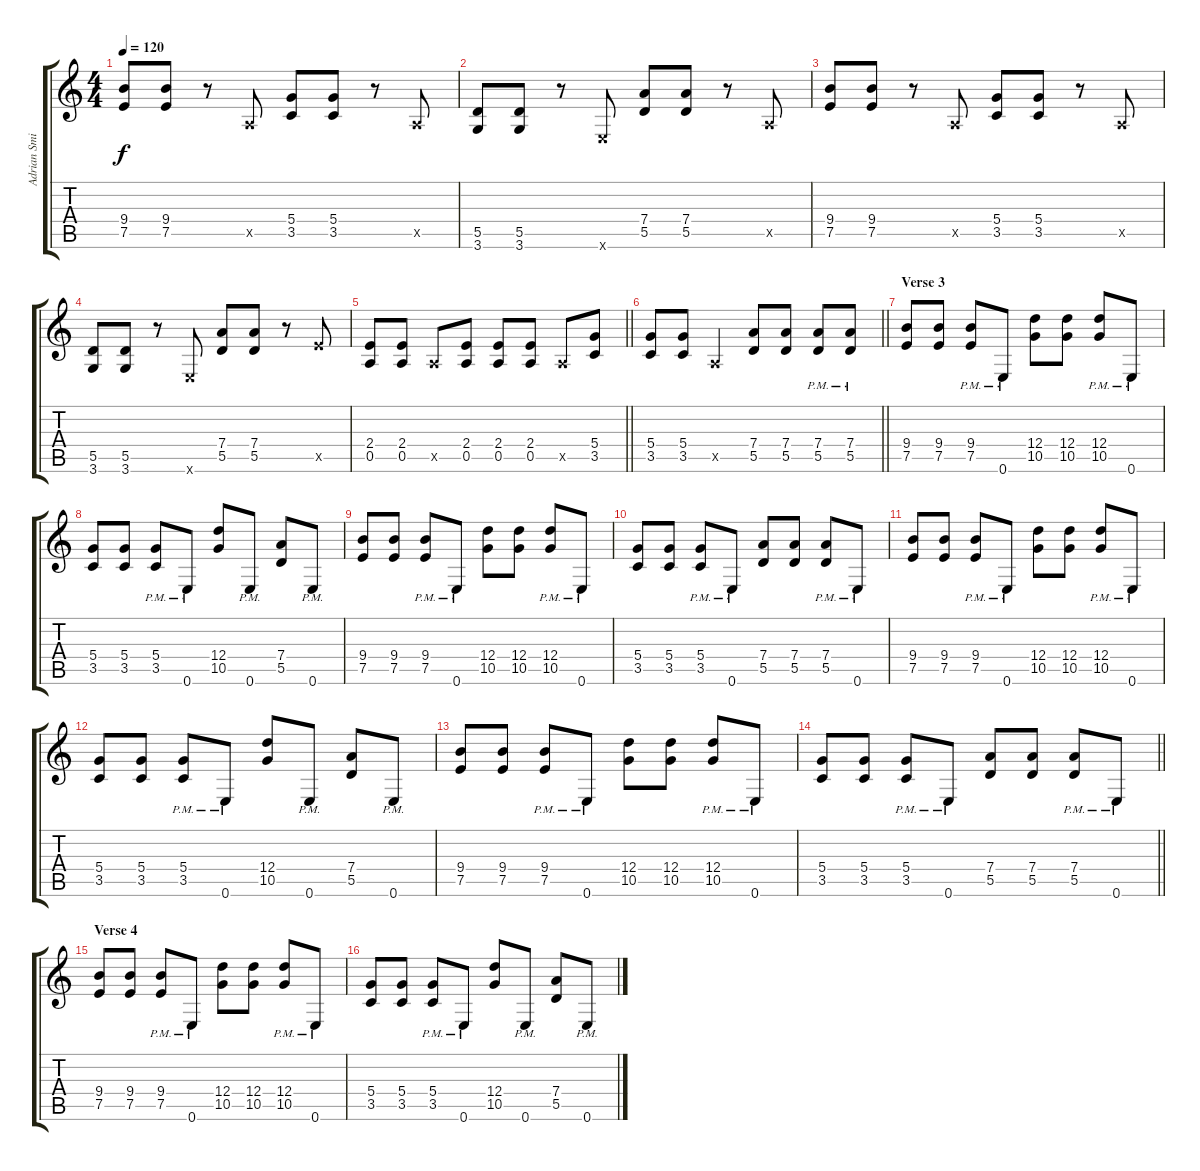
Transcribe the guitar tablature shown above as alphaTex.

\track ("Adrian Smith" "Adrian Smi") {instrument overdrivenguitar}
\staff {score tabs}
\tuning (E4 B3 G3 D3 A2 E2) {hide}
\ts (4 4)
\tempo 120
\clef g2
\ks c
(9.4 7.5).8{dy f} (9.4 7.5).8 r.8 0.5{x}.8 (5.4 3.5).8 (5.4 3.5).8 r.8 0.5{x}.8 |
(5.5 3.6).8 (5.5 3.6).8 r.8 0.6{x}.8 (7.4 5.5).8 (7.4 5.5).8 r.8 0.5{x}.8 |
(9.4 7.5).8 (9.4 7.5).8 r.8 0.5{x}.8 (5.4 3.5).8 (5.4 3.5).8 r.8 0.5{x}.8 |
(5.5 3.6).8 (5.5 3.6).8 r.8 0.6{x}.8 (7.4 5.5).8 (7.4 5.5).8 r.8 7.5{x}.8 |
\barLineRight lightlight
(2.4 0.5).8 (2.4 0.5).8 0.5{x}.8 (2.4 0.5).8 (2.4 0.5).8 (2.4 0.5).8 0.5{x}.8 (5.4 3.5).8 |
\barLineRight lightlight
(5.4 3.5).8 (5.4 3.5).8 0.5{x}.4 (7.4 5.5).8 (7.4 5.5).8 (7.4{pm} 5.5{pm}).8 (7.4{pm} 5.5{pm}).8 |
\section ("" "Verse 3")
(9.4 7.5).8 (9.4 7.5).8 (9.4{pm} 7.5{pm}).8 0.6{pm}.8 (12.4 10.5).8 (12.4 10.5).8 (12.4{pm} 10.5{pm}).8 0.6{pm}.8 |
(5.4 3.5).8 (5.4 3.5).8 (5.4{pm} 3.5{pm}).8 0.6{pm}.8 (12.4 10.5).8 0.6{pm}.8 (7.4 5.5).8 0.6{pm}.8 |
(9.4 7.5).8 (9.4 7.5).8 (9.4{pm} 7.5{pm}).8 0.6{pm}.8 (12.4 10.5).8 (12.4 10.5).8 (12.4{pm} 10.5{pm}).8 0.6{pm}.8 |
(5.4 3.5).8 (5.4 3.5).8 (5.4{pm} 3.5{pm}).8 0.6{pm}.8 (7.4 5.5).8 (7.4 5.5).8 (7.4{pm} 5.5{pm}).8 0.6{pm}.8 |
(9.4 7.5).8 (9.4 7.5).8 (9.4{pm} 7.5{pm}).8 0.6{pm}.8 (12.4 10.5).8 (12.4 10.5).8 (12.4{pm} 10.5{pm}).8 0.6{pm}.8 |
(5.4 3.5).8 (5.4 3.5).8 (5.4{pm} 3.5{pm}).8 0.6{pm}.8 (12.4 10.5).8 0.6{pm}.8 (7.4 5.5).8 0.6{pm}.8 |
(9.4 7.5).8 (9.4 7.5).8 (9.4{pm} 7.5{pm}).8 0.6{pm}.8 (12.4 10.5).8 (12.4 10.5).8 (12.4{pm} 10.5{pm}).8 0.6{pm}.8 |
\barLineRight lightlight
(5.4 3.5).8 (5.4 3.5).8 (5.4{pm} 3.5{pm}).8 0.6{pm}.8 (7.4 5.5).8 (7.4 5.5).8 (7.4{pm} 5.5{pm}).8 0.6{pm}.8 |
\section ("" "Verse 4")
(9.4 7.5).8 (9.4 7.5).8 (9.4{pm} 7.5{pm}).8 0.6{pm}.8 (12.4 10.5).8 (12.4 10.5).8 (12.4{pm} 10.5{pm}).8 0.6{pm}.8 |
(5.4 3.5).8 (5.4 3.5).8 (5.4{pm} 3.5{pm}).8 0.6{pm}.8 (12.4 10.5).8 0.6{pm}.8 (7.4 5.5).8 0.6{pm}.8
